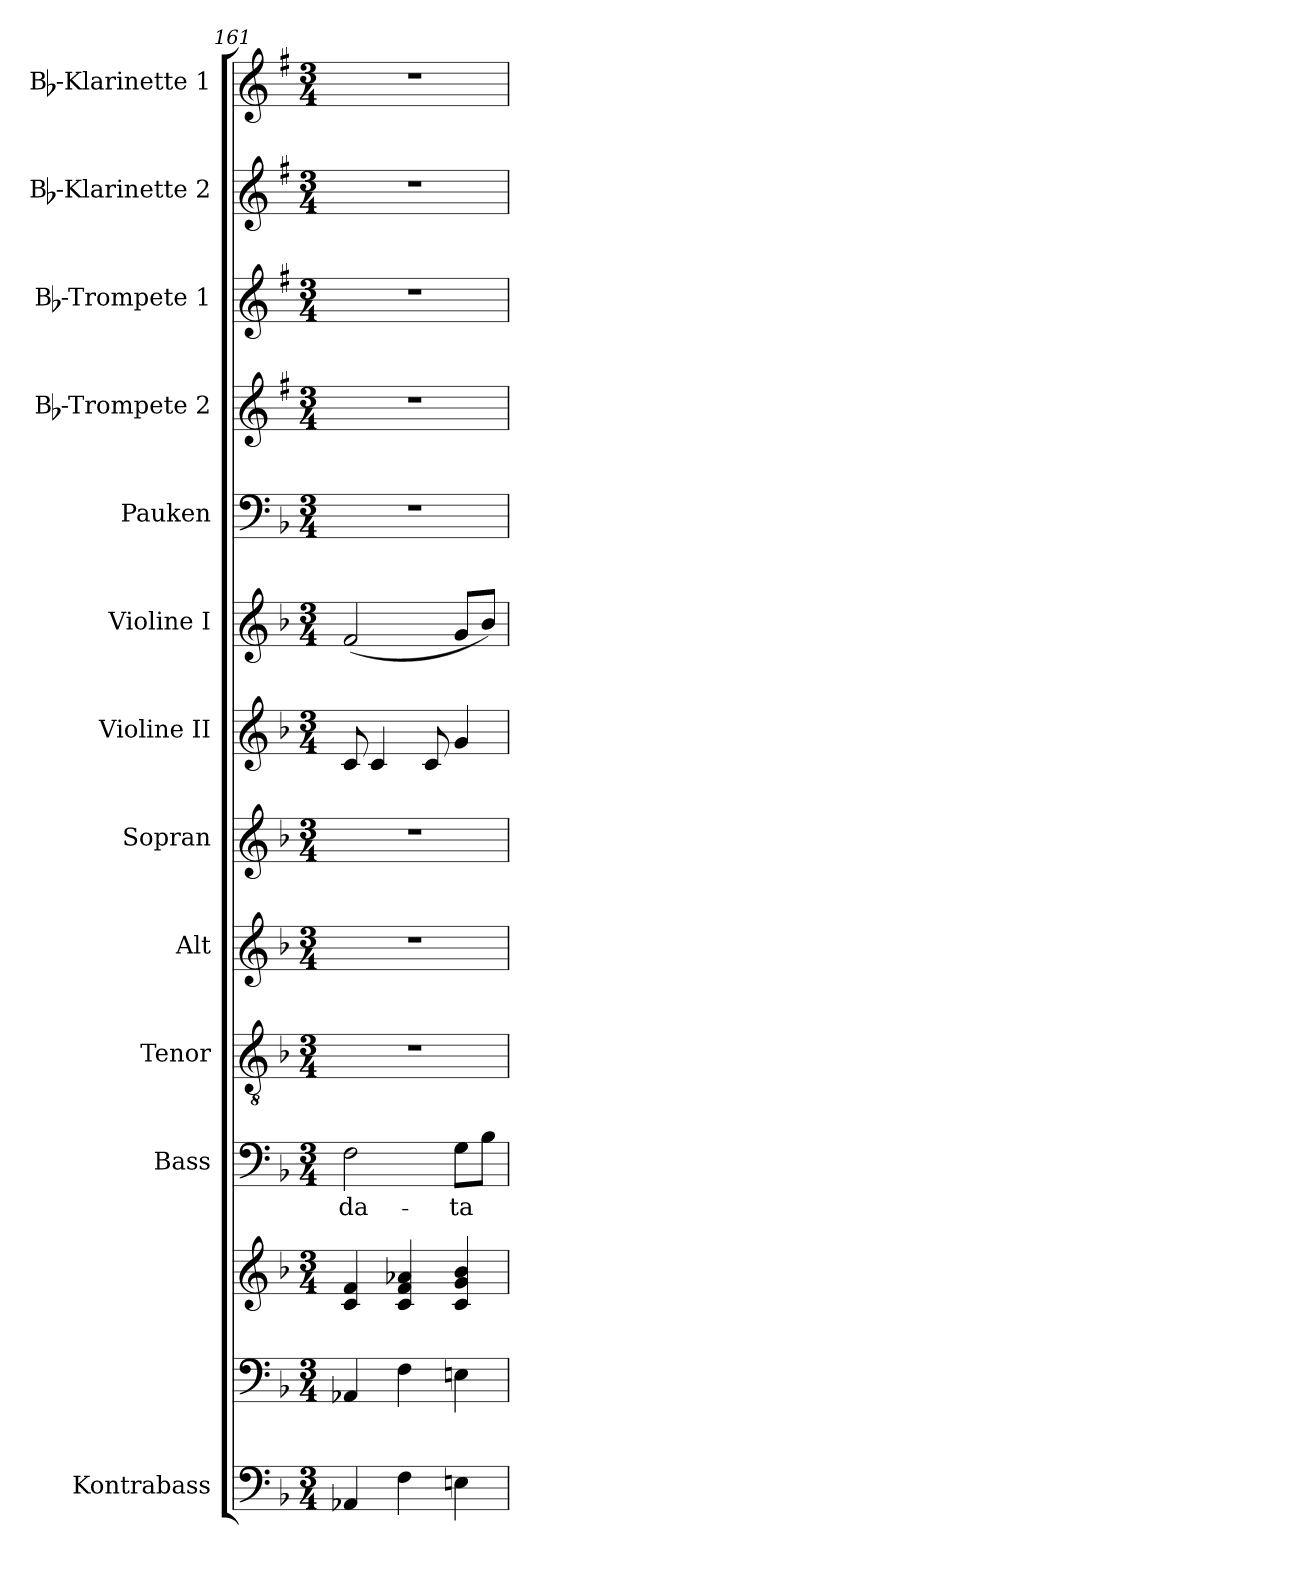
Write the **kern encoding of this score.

**kern	**kern	**kern	**kern	**text	**kern	**kern	**kern	**kern	**kern	**kern	**kern	**kern	**kern	**kern
*part13	*part12	*part12	*part11	*part11	*part10	*part9	*part8	*part7	*part6	*part5	*part4	*part3	*part2	*part1
*staff14	*staff13	*staff12	*staff11	*staff11	*staff10	*staff9	*staff8	*staff7	*staff6	*staff5	*staff4	*staff3	*staff2	*staff1
*I"Kontrabass	*	*	*I"Bass	*	*I"Tenor	*I"Alt	*I"Sopran	*I"Violine II	*I"Violine I	*I"Pauken	*I"Bb-Trompete 2	*I"Bb-Trompete 1	*I"Bb-Klarinette 2	*I"Bb-Klarinette 1
*I'Kb.	*	*	*I'B.	*	*I'T.	*I'A.	*I'S.	*I'Vl. II	*I'Vl. I	*I'Pk.	*I'Bb Trp. 2	*I'Bb Trp. 1	*I'Bb Kl. 2	*I'Bb Kl. 1
*clefF4	*clefF4	*clefG2	*clefF4	*	*clefGv2	*clefG2	*clefG2	*clefG2	*clefG2	*clefF4	*clefG2	*clefG2	*clefG2	*clefG2
*ITrd7c12	*	*	*	*	*	*	*	*	*	*	*ITrd1c2	*ITrd1c2	*ITrd1c2	*ITrd1c2
*k[b-]	*k[b-]	*k[b-]	*k[b-]	*	*k[b-]	*k[b-]	*k[b-]	*k[b-]	*k[b-]	*k[b-]	*k[b-]	*k[b-]	*k[b-]	*k[b-]
*F:	*F:	*F:	*F:	*	*F:	*F:	*F:	*F:	*F:	*F:	*F:	*F:	*F:	*F:
*M3/4	*M3/4	*M3/4	*M3/4	*	*M3/4	*M3/4	*M3/4	*M3/4	*M3/4	*M3/4	*M3/4	*M3/4	*M3/4	*M3/4
=161	=161	=161	=161	=161	=161	=161	=161	=161	=161	=161	=161	=161	=161	=161
!	!	!	!	!LO:LY:b	!	!	!	!	!	!	!	!	!	!
4AAA-X/	4AA-X/	4c/ 4f/	2F\	-da-	2.r	2.r	2.r	8c/	(<2f/	2.r	2.r	2.r	2.r	2.r
.	.	.	.	.	.	.	.	4c/	.	.	.	.	.	.
4FF\	4F\	4c/ 4f/ 4a-X/	.	.	.	.	.	.	.	.	.	.	.	.
.	.	.	.	.	.	.	.	8c/	.	.	.	.	.	.
!	!	!	!	!LO:LY:b	!	!	!	!	!	!	!	!	!	!
4EEn\	4En\	4c/ 4g/ 4b-/	8G\L	-ta	.	.	.	4g/	8g/L	.	.	.	.	.
.	.	.	8B-\J	.	.	.	.	.	8b-/J)	.	.	.	.	.
=	=	=	=	=	=	=	=	=	=	=	=	=	=	=
*-	*-	*-	*-	*-	*-	*-	*-	*-	*-	*-	*-	*-	*-	*-
